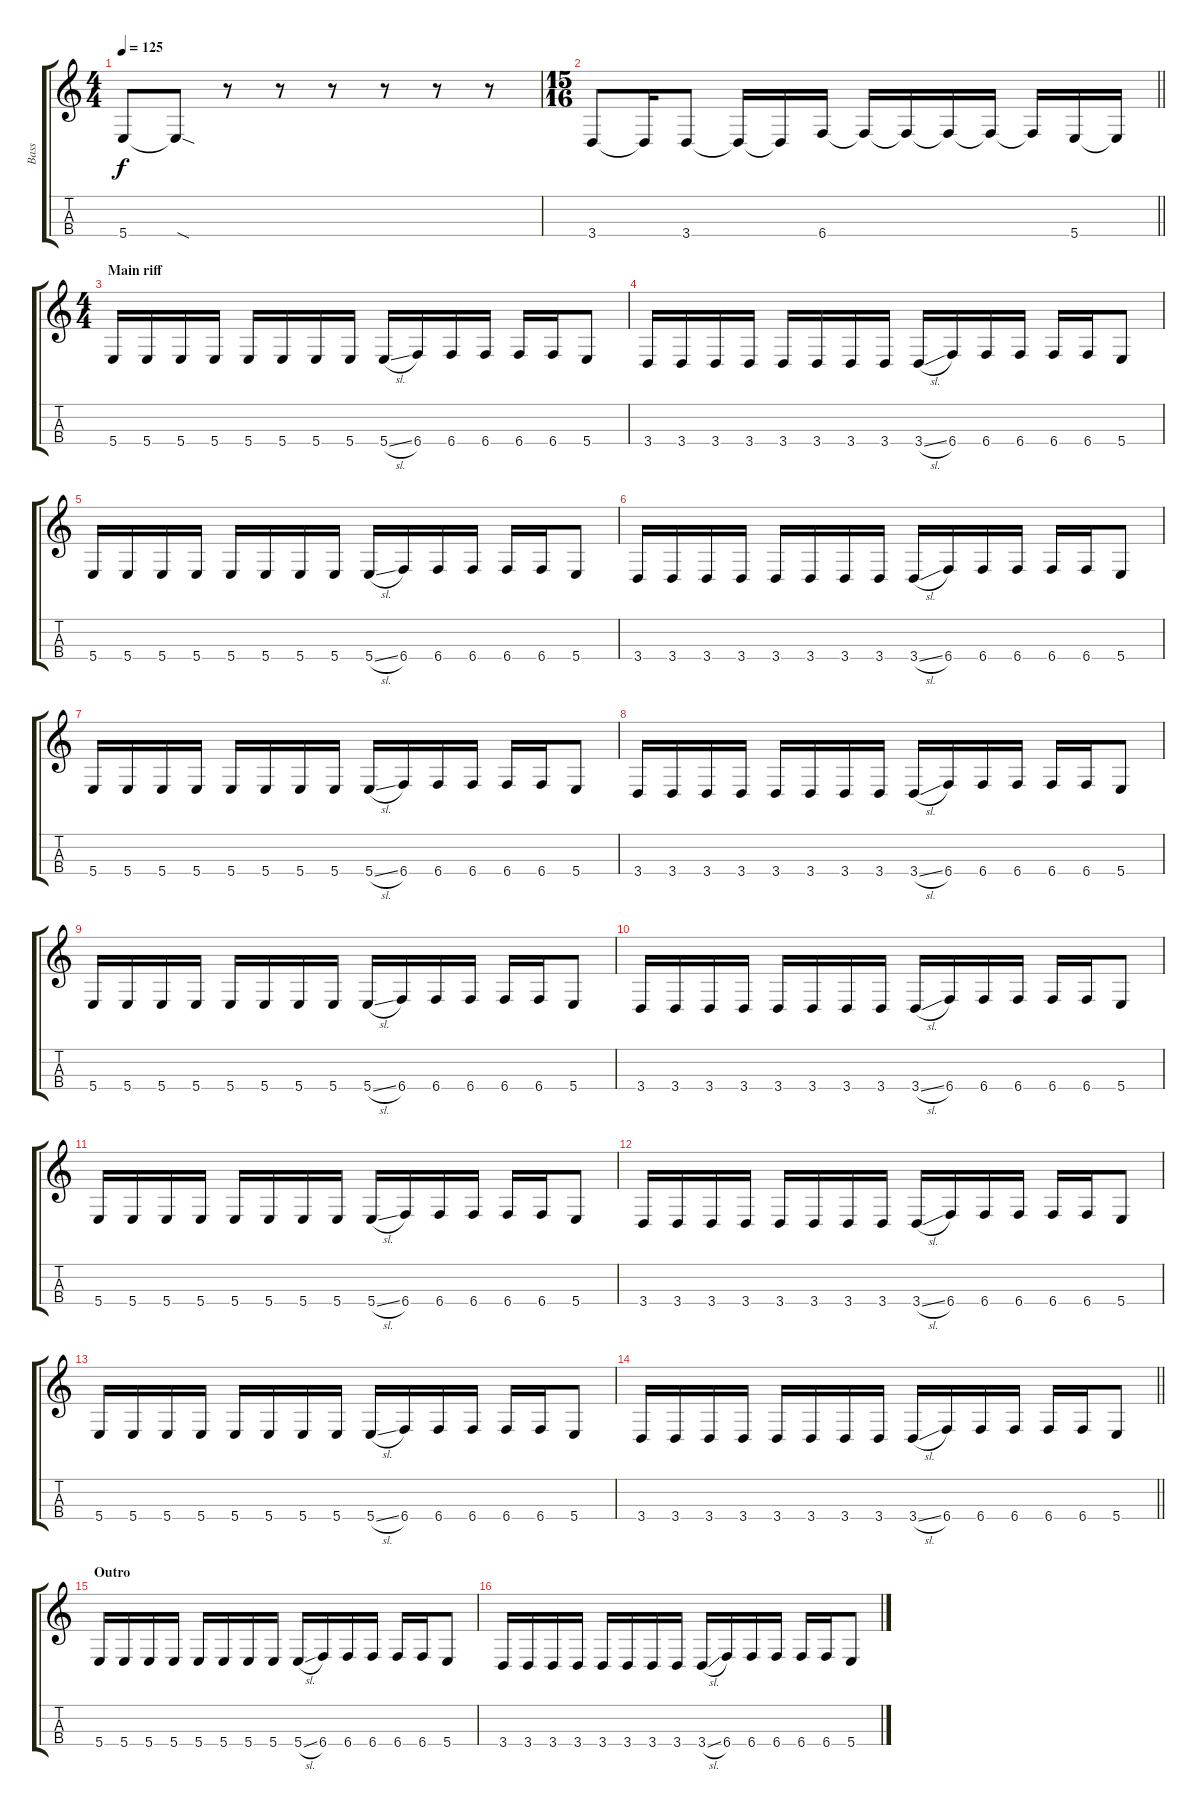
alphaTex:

\track ("Bass" "Bass") {instrument electricbassfinger}
\staff {score tabs}
\tuning (D3 A2 E2 B1) {hide}
\ts (4 4)
\tempo 125
\clef g2
\ks c
5.4.8{dy f} 5.4{sod t}.8 r.8 r.8 r.8 r.8 r.8 r.8 |
\ts (15 16)
\barLineRight lightlight
3.4.8 3.4{t}.16 3.4.8 3.4{t}.16 3.4{t}.16 6.4.16 6.4{t}.16 6.4{t}.16 6.4{t}.16 6.4{t}.16 6.4{t}.16 5.4.16 5.4{t}.16 |
\ts (4 4)
\section ("" "Main riff")
5.4.16 5.4.16 5.4.16 5.4.16 5.4.16 5.4.16 5.4.16 5.4.16 5.4{sl}.16 6.4.16 6.4.16 6.4.16 6.4.16 6.4.16 5.4.8 |
3.4.16 3.4.16 3.4.16 3.4.16 3.4.16 3.4.16 3.4.16 3.4.16 3.4{sl}.16 6.4.16 6.4.16 6.4.16 6.4.16 6.4.16 5.4.8 |
5.4.16 5.4.16 5.4.16 5.4.16 5.4.16 5.4.16 5.4.16 5.4.16 5.4{sl}.16 6.4.16 6.4.16 6.4.16 6.4.16 6.4.16 5.4.8 |
3.4.16 3.4.16 3.4.16 3.4.16 3.4.16 3.4.16 3.4.16 3.4.16 3.4{sl}.16 6.4.16 6.4.16 6.4.16 6.4.16 6.4.16 5.4.8 |
5.4.16 5.4.16 5.4.16 5.4.16 5.4.16 5.4.16 5.4.16 5.4.16 5.4{sl}.16 6.4.16 6.4.16 6.4.16 6.4.16 6.4.16 5.4.8 |
3.4.16 3.4.16 3.4.16 3.4.16 3.4.16 3.4.16 3.4.16 3.4.16 3.4{sl}.16 6.4.16 6.4.16 6.4.16 6.4.16 6.4.16 5.4.8 |
5.4.16 5.4.16 5.4.16 5.4.16 5.4.16 5.4.16 5.4.16 5.4.16 5.4{sl}.16 6.4.16 6.4.16 6.4.16 6.4.16 6.4.16 5.4.8 |
3.4.16 3.4.16 3.4.16 3.4.16 3.4.16 3.4.16 3.4.16 3.4.16 3.4{sl}.16 6.4.16 6.4.16 6.4.16 6.4.16 6.4.16 5.4.8 |
5.4.16 5.4.16 5.4.16 5.4.16 5.4.16 5.4.16 5.4.16 5.4.16 5.4{sl}.16 6.4.16 6.4.16 6.4.16 6.4.16 6.4.16 5.4.8 |
3.4.16 3.4.16 3.4.16 3.4.16 3.4.16 3.4.16 3.4.16 3.4.16 3.4{sl}.16 6.4.16 6.4.16 6.4.16 6.4.16 6.4.16 5.4.8 |
5.4.16 5.4.16 5.4.16 5.4.16 5.4.16 5.4.16 5.4.16 5.4.16 5.4{sl}.16 6.4.16 6.4.16 6.4.16 6.4.16 6.4.16 5.4.8 |
\barLineRight lightlight
3.4.16 3.4.16 3.4.16 3.4.16 3.4.16 3.4.16 3.4.16 3.4.16 3.4{sl}.16 6.4.16 6.4.16 6.4.16 6.4.16 6.4.16 5.4.8 |
\section ("" "Outro")
5.4.16{volume 0} 5.4.16 5.4.16 5.4.16 5.4.16 5.4.16 5.4.16 5.4.16 5.4{sl}.16 6.4.16 6.4.16 6.4.16 6.4.16 6.4.16 5.4.8 |
3.4.16 3.4.16 3.4.16 3.4.16 3.4.16 3.4.16 3.4.16 3.4.16 3.4{sl}.16 6.4.16 6.4.16 6.4.16 6.4.16 6.4.16 5.4.8
